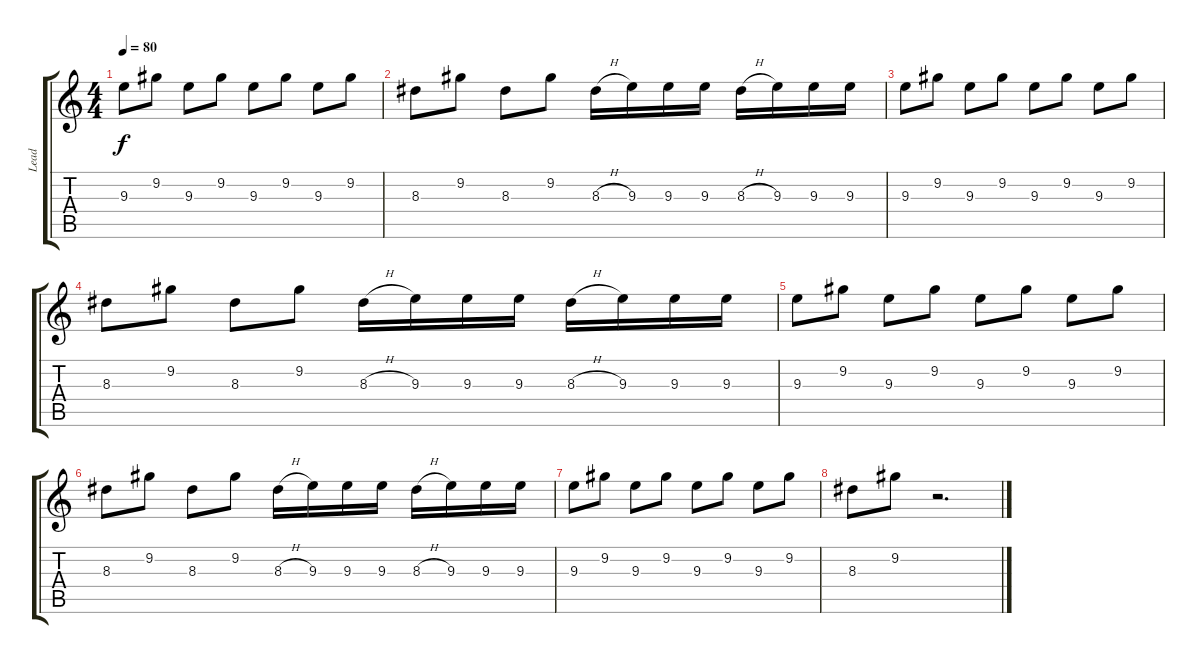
\track ("Lead" "Lead") {instrument distortionguitar}
\staff {score tabs}
\tuning (E4 B3 G3 D3 A2 E2) {hide}
\ts (4 4)
\tempo 80
\clef g2
\ks c
9.3.8{dy f} 9.2.8 9.3.8 9.2.8 9.3.8 9.2.8 9.3.8 9.2.8 |
8.3.8 9.2.8 8.3.8 9.2.8 8.3{h}.16 9.3.16 9.3.16 9.3.16 8.3{h}.16 9.3.16 9.3.16 9.3.16 |
9.3.8 9.2.8 9.3.8 9.2.8 9.3.8 9.2.8 9.3.8 9.2.8 |
8.3.8 9.2.8 8.3.8 9.2.8 8.3{h}.16 9.3.16 9.3.16 9.3.16 8.3{h}.16 9.3.16 9.3.16 9.3.16 |
9.3.8 9.2.8 9.3.8 9.2.8 9.3.8 9.2.8 9.3.8 9.2.8 |
8.3.8 9.2.8 8.3.8 9.2.8 8.3{h}.16 9.3.16 9.3.16 9.3.16 8.3{h}.16 9.3.16 9.3.16 9.3.16 |
9.3.8 9.2.8 9.3.8 9.2.8 9.3.8 9.2.8 9.3.8 9.2.8 |
8.3.8 9.2.8 r.2{d}
